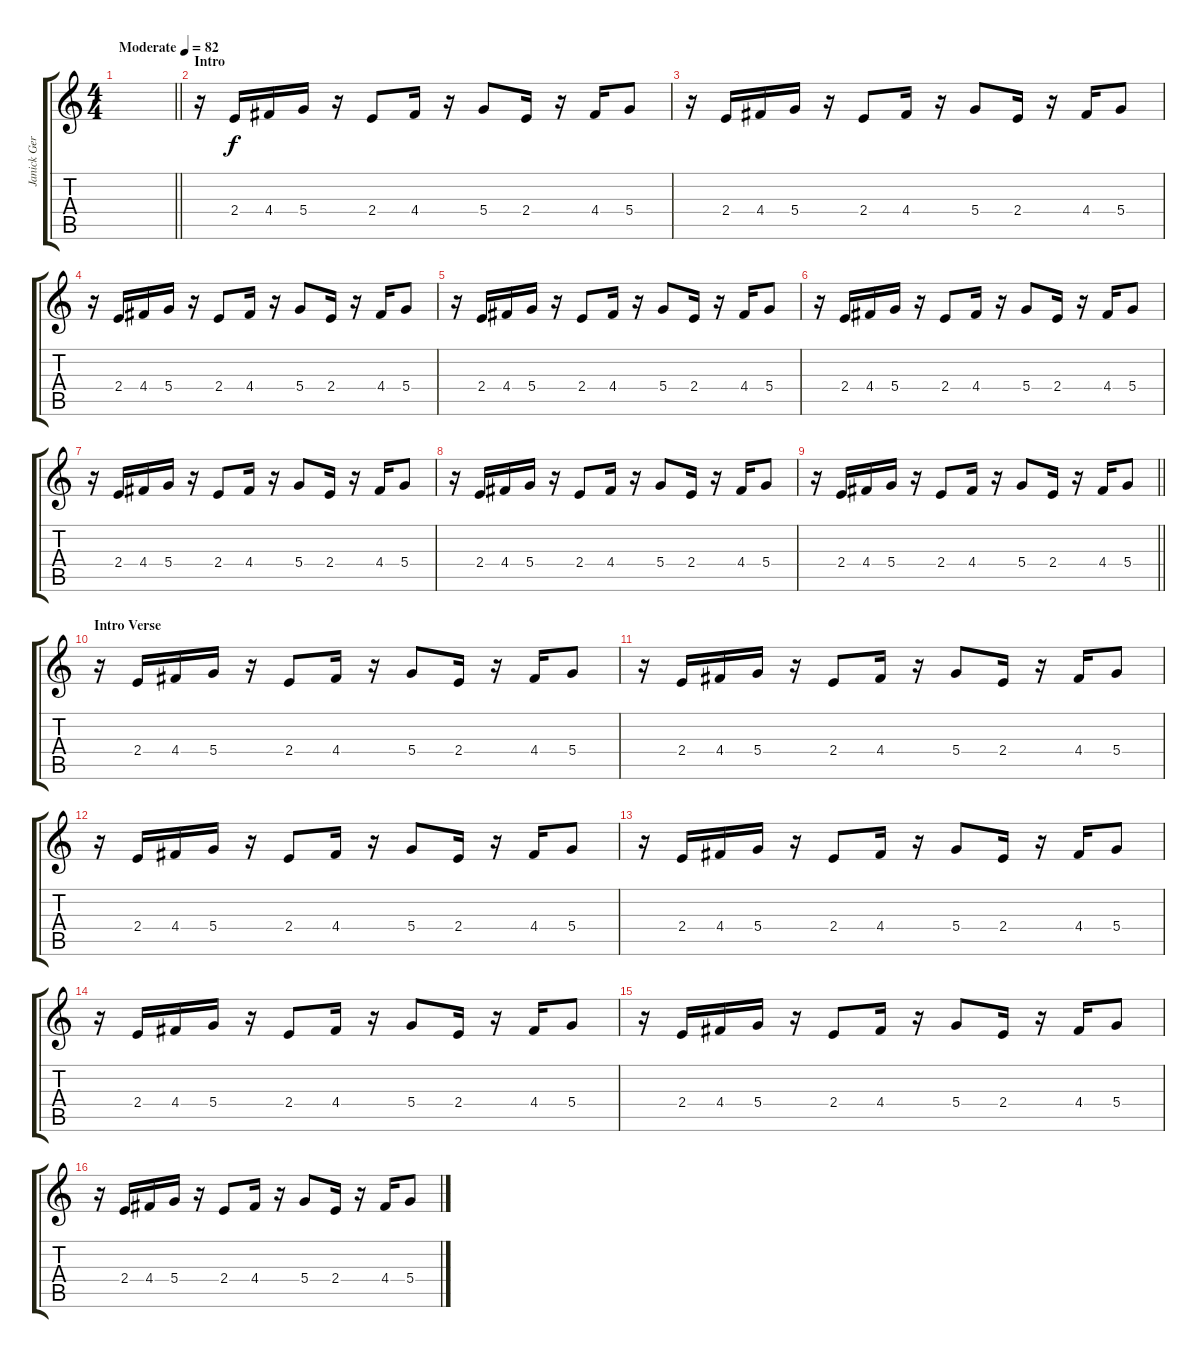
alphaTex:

\track ("Janick Gers" "Janick Ger") {instrument distortionguitar}
\staff {score tabs}
\tuning (E4 B3 G3 D3 A2 E2) {hide}
\ts (4 4)
\tempo (82 "Moderate")
\clef g2
\barLineRight lightlight
\ks c
|
\section ("" "Intro")
r.16{instrument distortionguitar} 2.4.16 4.4.16 5.4.16 r.16 2.4.8 4.4.16 r.16 5.4.8 2.4.16 r.16 4.4.16 5.4.8 |
r.16 2.4.16 4.4.16 5.4.16 r.16 2.4.8 4.4.16 r.16 5.4.8 2.4.16 r.16 4.4.16 5.4.8 |
r.16 2.4.16 4.4.16 5.4.16 r.16 2.4.8 4.4.16 r.16 5.4.8 2.4.16 r.16 4.4.16 5.4.8 |
r.16 2.4.16 4.4.16 5.4.16 r.16 2.4.8 4.4.16 r.16 5.4.8 2.4.16 r.16 4.4.16 5.4.8 |
r.16 2.4.16 4.4.16 5.4.16 r.16 2.4.8 4.4.16 r.16 5.4.8 2.4.16 r.16 4.4.16 5.4.8 |
r.16 2.4.16 4.4.16 5.4.16 r.16 2.4.8 4.4.16 r.16 5.4.8 2.4.16 r.16 4.4.16 5.4.8 |
r.16 2.4.16 4.4.16 5.4.16 r.16 2.4.8 4.4.16 r.16 5.4.8 2.4.16 r.16 4.4.16 5.4.8 |
\barLineRight lightlight
r.16 2.4.16 4.4.16 5.4.16 r.16 2.4.8 4.4.16 r.16 5.4.8 2.4.16 r.16 4.4.16 5.4.8 |
\section ("" "Intro Verse")
r.16 2.4.16 4.4.16 5.4.16 r.16 2.4.8 4.4.16 r.16 5.4.8 2.4.16 r.16 4.4.16 5.4.8 |
r.16 2.4.16 4.4.16 5.4.16 r.16 2.4.8 4.4.16 r.16 5.4.8 2.4.16 r.16 4.4.16 5.4.8 |
r.16 2.4.16 4.4.16 5.4.16 r.16 2.4.8 4.4.16 r.16 5.4.8 2.4.16 r.16 4.4.16 5.4.8 |
r.16 2.4.16 4.4.16 5.4.16 r.16 2.4.8 4.4.16 r.16 5.4.8 2.4.16 r.16 4.4.16 5.4.8 |
r.16 2.4.16 4.4.16 5.4.16 r.16 2.4.8 4.4.16 r.16 5.4.8 2.4.16 r.16 4.4.16 5.4.8 |
r.16 2.4.16 4.4.16 5.4.16 r.16 2.4.8 4.4.16 r.16 5.4.8 2.4.16 r.16 4.4.16 5.4.8 |
r.16 2.4.16 4.4.16 5.4.16 r.16 2.4.8 4.4.16 r.16 5.4.8 2.4.16 r.16 4.4.16 5.4.8
